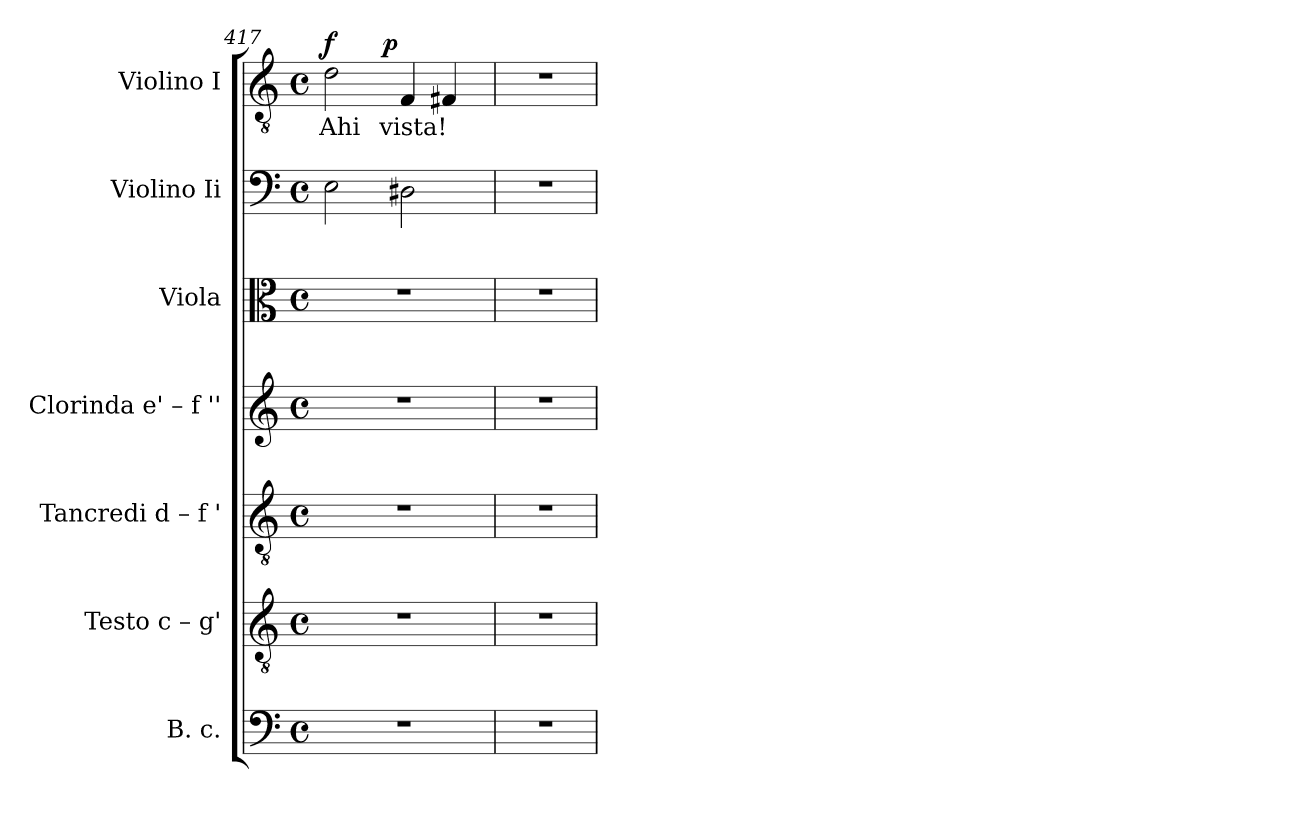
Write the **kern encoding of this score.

**kern	**kern	**kern	**kern	**kern	**kern	**kern	**text	**dynam
*part7	*part6	*part5	*part4	*part3	*part2	*part1	*part1	*part1
*staff7	*staff6	*staff5	*staff4	*staff3	*staff2	*staff1	*staff1	*staff1
*I"B. c.	*I"Testo  c – g'	*I"Tancredi  d – f '	*I"Clorinda  e' – f ''	*I"Viola	*I"Violino Ii	*I"Violino I	*	*
*clefF4	*clefGv2	*clefGv2	*clefG2	*clefC3	*clefF4	*clefGv2	*	*
*k[]	*k[]	*k[]	*k[]	*k[]	*k[]	*k[]	*	*
*C:	*C:	*C:	*C:	*C:	*C:	*C:	*	*
*M4/4	*M4/4	*M4/4	*M4/4	*M4/4	*M4/4	*M4/4	*	*
*met(c)	*met(c)	*met(c)	*met(c)	*met(c)	*met(c)	*met(c)	*	*
=417	=417	=417	=417	=417	=417	=417	=417	=417
!	!	!	!	!	!	!	!LO:LY:b:cj	!LO:DY:a
*	*	*	*	*	*	*^	*	*
1r	1r	1r	1r	1r	2E\	2d\	4..ryy	Ahi	f
!	!	!	!	!	!	!	!	!	!LO:DY:a
.	.	.	.	.	.	.	2ryy	.	p
!	!	!	!	!	!	!	!	!LO:LY:b:cj	!
.	.	.	.	.	2D#\	4F/	.	vista!	.
!	!	!	!	!	!	!	!	!LO:LY:b:cj	!
.	.	.	.	.	.	4F#X/	.	.	.
.	.	.	.	.	.	.	16ryy	.	.
*	*	*	*	*	*	*v	*v	*	*
=418	=418	=418	=418	=418	=418	=418	=418	=418
1r	1r	1r	1r	1r	1r	1r	.	.
=	=	=	=	=	=	=	=	=
*-	*-	*-	*-	*-	*-	*-	*-	*-
